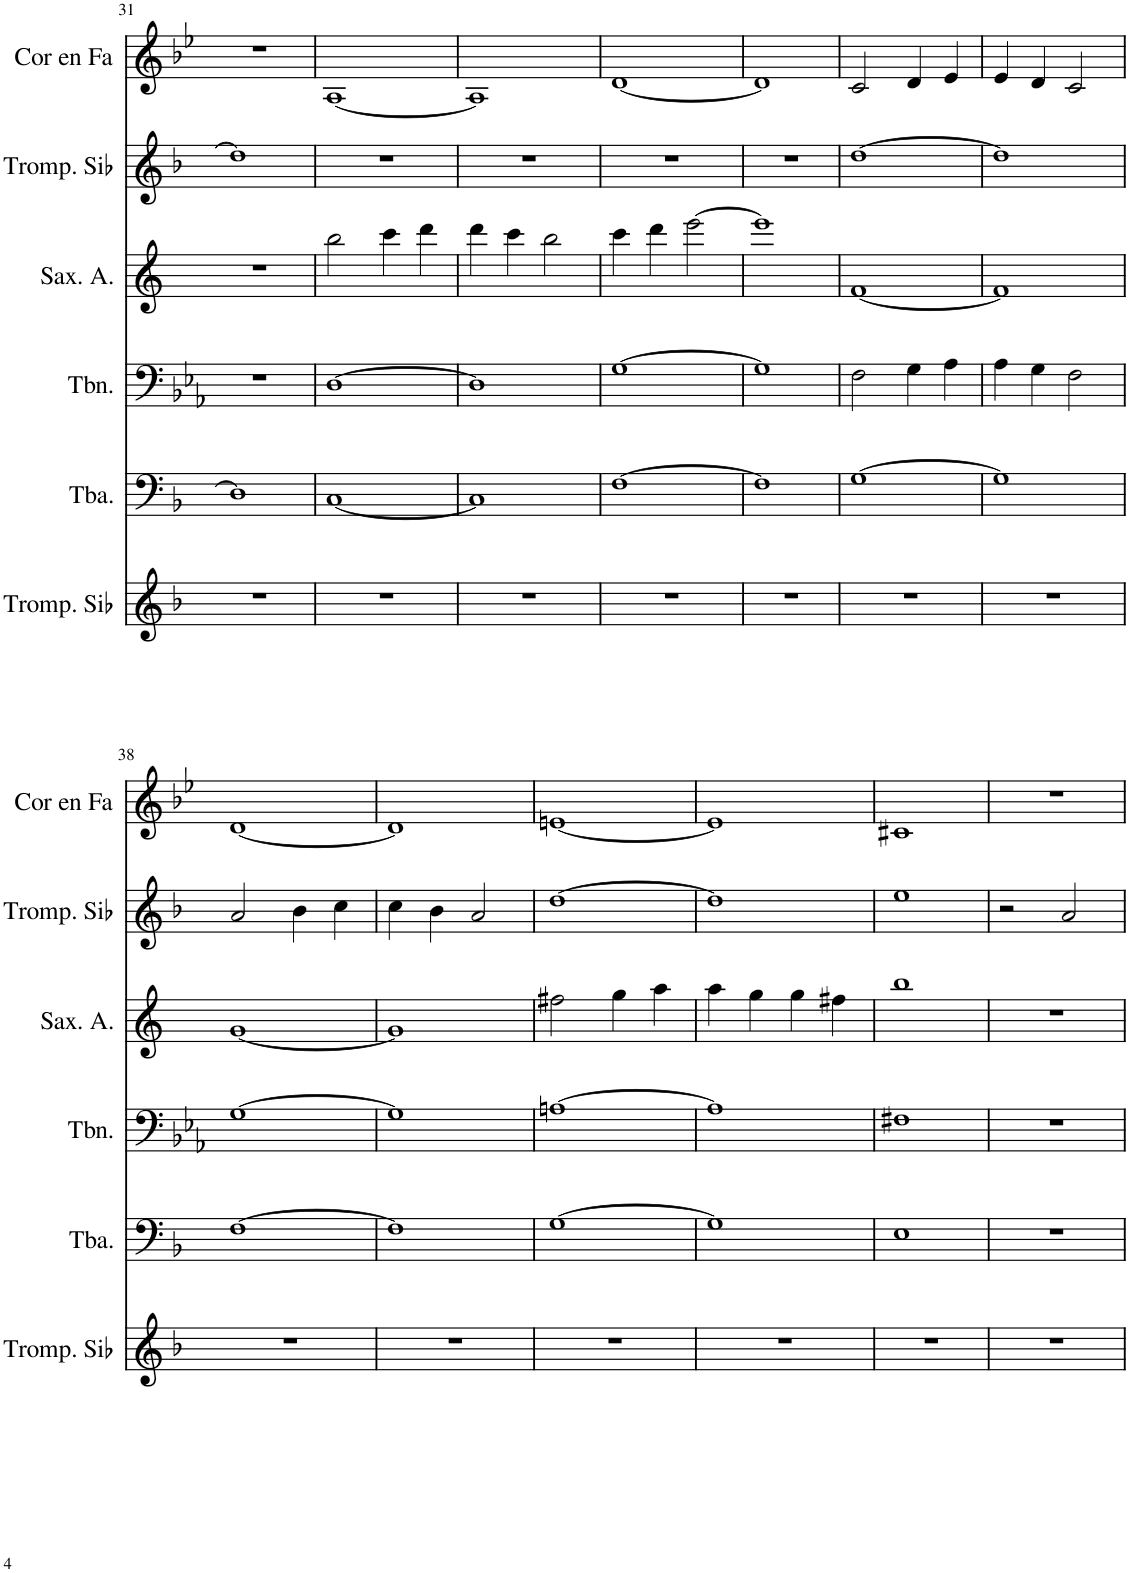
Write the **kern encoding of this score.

**kern	**kern	**kern	**kern	**kern	**kern
*part6	*part5	*part4	*part3	*part2	*part1
*staff6	*staff5	*staff4	*staff3	*staff2	*staff1
*I"Trompette en Sib	*I"Tuba	*I"Trombone	*I"Saxophone Alto	*I"Trompette en Sib	*I"Cor en Fa
*I'Tromp. Sib	*I'Tba.	*I'Tbn.	*I'Sax. A.	*I'Tromp. Sib	*I'Cor en Fa
!!LO:PB:g=z
*clefG2	*clefF4	*clefF4	*clefG2	*clefG2	*clefG2
*Trd1c2	*Trd1c2	*	*Trd5c9	*Trd1c2	*Trd4c7
*k[b-]	*k[b-]	*k[b-e-a-]	*k[]	*k[b-]	*k[b-e-]
*M4/4	*M4/4	*M4/4	*M4/4	*M4/4	*M4/4
=31	=31	=31	=31	=31	=31
1r	1D]	1r	1r	1dd]	1r
=32	=32	=32	=32	=32	=32
1r	[1C	[1D	2bb\	1r	[1A
.	.	.	4ccc\	.	.
.	.	.	4ddd\	.	.
=33	=33	=33	=33	=33	=33
1r	1C]	1D]	4ddd\	1r	1A]
.	.	.	4ccc\	.	.
.	.	.	2bb\	.	.
=34	=34	=34	=34	=34	=34
1r	[1F	[1G	4ccc\	1r	[1d
.	.	.	4ddd\	.	.
.	.	.	[2eee\	.	.
=35	=35	=35	=35	=35	=35
1r	1F]	1G]	1eee]	1r	1d]
=36	=36	=36	=36	=36	=36
1r	[1G	2F\	[1f	[1dd	2c/
.	.	4G\	.	.	4d/
.	.	4A-\	.	.	4e-/
=37	=37	=37	=37	=37	=37
1r	1G]	4A-\	1f]	1dd]	4e-/
.	.	4G\	.	.	4d/
.	.	2F\	.	.	2c/
!!LO:LB:g=z
=38	=38	=38	=38	=38	=38
1r	[1F	[1G	[1g	2a/	[1d
.	.	.	.	4b-\	.
.	.	.	.	4cc\	.
=39	=39	=39	=39	=39	=39
1r	1F]	1G]	1g]	4cc\	1d]
.	.	.	.	4b-\	.
.	.	.	.	2a/	.
=40	=40	=40	=40	=40	=40
1r	[1G	[1An	2ff#X\	[1dd	[1en
.	.	.	4gg\	.	.
.	.	.	4aa\	.	.
=41	=41	=41	=41	=41	=41
1r	1G]	1A]	4aa\	1dd]	1e]
.	.	.	4gg\	.	.
.	.	.	4gg\	.	.
.	.	.	4ff#X\	.	.
=42	=42	=42	=42	=42	=42
1r	1E	1F#X	1bb	1ee	1c#X
=43	=43	=43	=43	=43	=43
1r	1r	1r	1r	2r	1r
.	.	.	.	2a/	.
=	=	=	=	=	=
*-	*-	*-	*-	*-	*-
